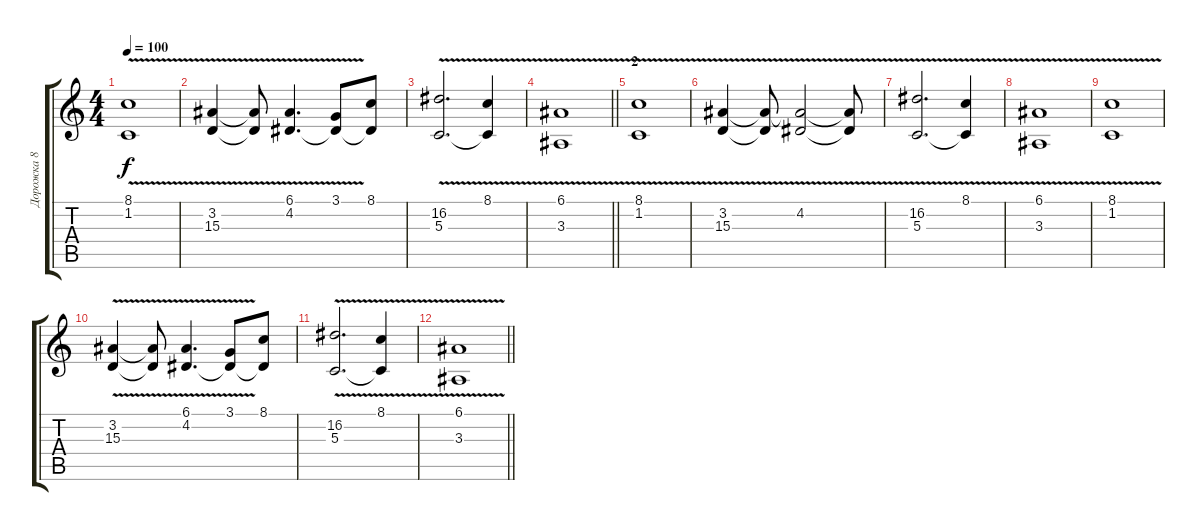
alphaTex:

\track ("Дорожка 8" "Дорожка 8") {instrument stringensemble1}
\staff {score tabs}
\tuning (E4 B3 G3 D3 A2 E2) {hide}
\ts (4 4)
\tempo 100
\clef g2
\ks c
(8.1{v} 1.2{v}).1{dy f} |
(3.2{v} 15.3{v}).4 (3.2{t} 15.3{t}).8 (6.1{v} 4.2{v}).4{d} (3.1 4.2{t}).8 (8.1 4.2{t}).8 |
(16.2{v} 5.3{v}).2{d} (8.1{v} 5.3{t}).4 |
\barLineRight lightlight
(6.1{v} 3.3).1 |
\section ("" "2")
(8.1{v} 1.2{v}).1{volume 14 instrument stringensemble1} |
(3.2{v} 15.3{v}).4 (3.2{t} 15.3{t}).8 (4.2{v} 15.3{t}).2 (4.2{t} 15.3{t}).8 |
(16.2{v} 5.3{v}).2{d} (8.1{v} 5.3{t}).4 |
(6.1{v} 3.3{v}).1 |
(8.1{v} 1.2{v}).1 |
(3.2{v} 15.3{v}).4 (3.2{t} 15.3{t}).8 (6.1{v} 4.2{v}).4{d} (3.1 4.2{t}).8 (8.1 4.2{t}).8 |
(16.2{v} 5.3{v}).2{d} (8.1{v} 5.3{t}).4 |
\barLineRight lightlight
(6.1{v} 3.3).1
